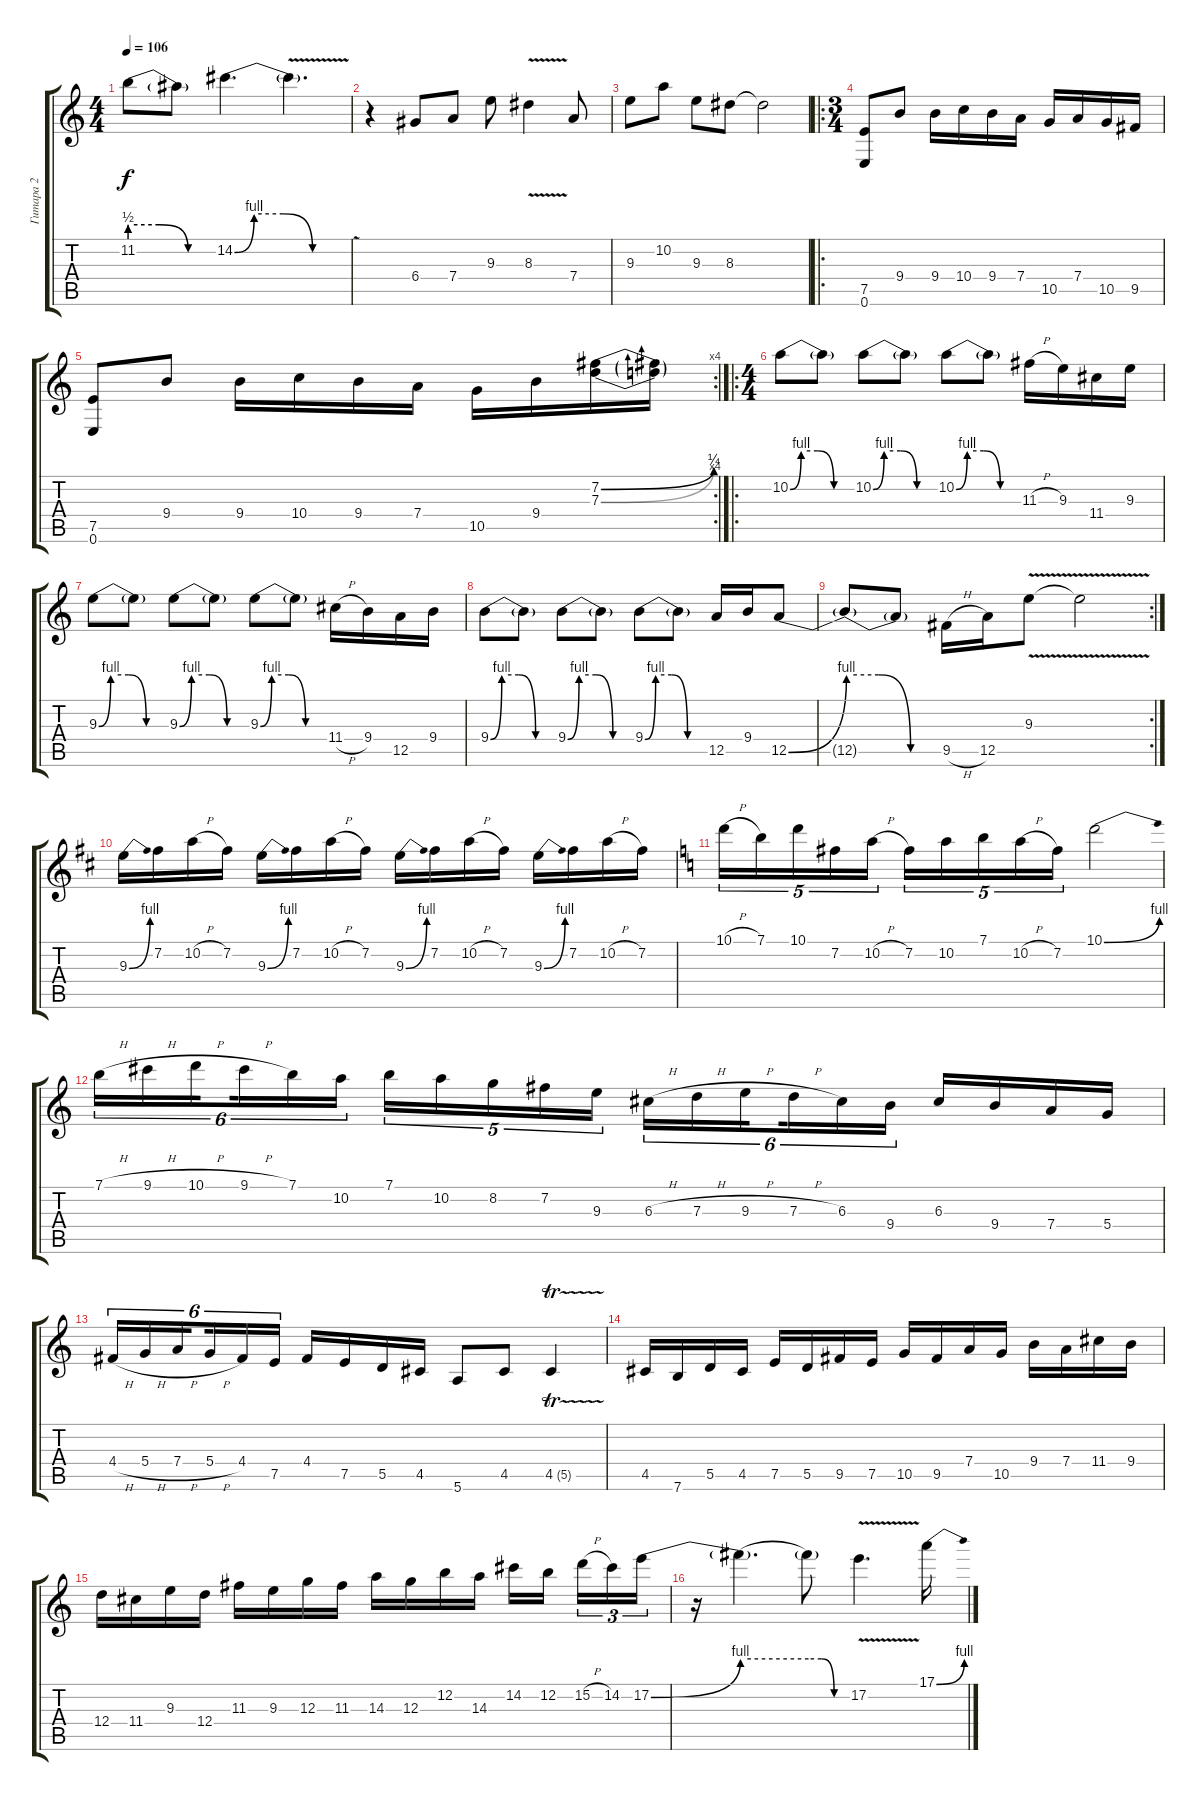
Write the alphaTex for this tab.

\track ("Гитара 2" "Гитара 2") {instrument distortionguitar}
\staff {score tabs}
\tuning (E4 B3 G3 D3 A2 E2) {hide}
\ts (4 4)
\tempo 106
\clef g2
\ks c
11.2{be (custom 0 2 20 2 40 0 60 0) t}.8{dy f} 11.2{t}.8 14.2{be (custom 0 0 10 4 25 4 40 0 60 0)}.4{d} 14.2{v t}.4{d} |
r.4 6.4.8 7.4.8 9.3.8 8.3{v}.4 7.4.8 |
9.3.8 10.2.8 9.3.8 8.3.8 8.3{t}.2 |
\ro
\ts (3 4)
(7.5 0.6).8 9.4.8 9.4.16 10.4.16 9.4.16 7.4.16 10.5.16 7.4.16 10.5.16 9.5.16 |
\rc 4
(7.5 0.6).8 9.4.8 9.4.16 10.4.16 9.4.16 7.4.16 10.5.16 9.4.16 (7.2{be (bend 0 0 60 1)} 7.3{be (bend 0 0 60 1)}).16 (7.2{t} 7.3{t}).16 |
\ro
\ts (4 4)
10.2{be (custom 0 0 10 4 25 4 40 0 60 0)}.8 10.2{t}.8 10.2{be (custom 0 0 10 4 25 4 40 0 60 0)}.8 10.2{t}.8 10.2{be (custom 0 0 10 4 25 4 40 0 60 0)}.8 10.2{t}.8 11.3{h}.16 9.3.16 11.4.16 9.3.16 |
9.3{be (custom 0 0 10 4 25 4 40 0 60 0)}.8 9.3{t}.8 9.3{be (custom 0 0 10 4 25 4 40 0 60 0)}.8 9.3{t}.8 9.3{be (custom 0 0 10 4 25 4 40 0 60 0)}.8 9.3{t}.8 11.4{h}.16 9.4.16 12.5.16 9.4.16 |
9.4{be (custom 0 0 10 4 25 4 40 0 60 0)}.8 9.4{t}.8 9.4{be (custom 0 0 10 4 25 4 40 0 60 0)}.8 9.4{t}.8 9.4{be (custom 0 0 10 4 25 4 40 0 60 0)}.8 9.4{t}.8 12.5.16 9.4.16 12.5{be (bend 0 0 60 4)}.8 |
\rc 2
12.5{be (custom 0 4 20 4 40 0 60 0) t}.8 12.5{t}.8 9.5{h}.16 12.5.16 9.3{v}.8 9.3{v t}.2 |
\ks d
9.3{be (bend 0 0 60 4)}.16 7.2.16 10.2{h}.16 7.2.16 9.3{be (bend 0 0 60 4)}.16 7.2.16 10.2{h}.16 7.2.16 9.3{be (bend 0 0 60 4)}.16 7.2.16 10.2{h}.16 7.2.16 9.3{be (bend 0 0 60 4)}.16 7.2.16 10.2{h}.16 7.2.16 |
\ks c
10.1{h}.16{tu (5 4)} 7.1.16{tu (5 4)} 10.1.16{tu (5 4)} 7.2.16{tu (5 4)} 10.2{h}.16{tu (5 4)} 7.2.16{tu (5 4)} 10.2.16{tu (5 4)} 7.1.16{tu (5 4)} 10.2{h}.16{tu (5 4)} 7.2.16{tu (5 4)} 10.1{be (bend 0 0 60 4)}.2 |
7.1{h}.16{tu (6 4)} 9.1{h}.16{tu (6 4)} 10.1{h}.16{tu (6 4) beam splitsecondary} 9.1{h}.16{tu (6 4)} 7.1.16{tu (6 4)} 10.2.16{tu (6 4)} 7.1.16{tu (5 4)} 10.2.16{tu (5 4)} 8.2.16{tu (5 4)} 7.2.16{tu (5 4)} 9.3.16{tu (5 4)} 6.3{h}.16{tu (6 4)} 7.3{h}.16{tu (6 4)} 9.3{h}.16{tu (6 4) beam splitsecondary} 7.3{h}.16{tu (6 4)} 6.3.16{tu (6 4)} 9.4.16{tu (6 4)} 6.3.16 9.4.16 7.4.16 5.4.16 |
4.4{h}.16{tu (6 4)} 5.4{h}.16{tu (6 4)} 7.4{h}.16{tu (6 4) beam splitsecondary} 5.4{h}.16{tu (6 4)} 4.4.16{tu (6 4)} 7.5.16{tu (6 4)} 4.4.16 7.5.16 5.5.16 4.5.16 5.6.8 4.5.8 4.5{tr (5 32)}.4 |
4.5.16 7.6.16 5.5.16 4.5.16 7.5.16 5.5.16 9.5.16 7.5.16 10.5.16 9.5.16 7.4.16 10.5.16 9.4.16 7.4.16 11.4.16 9.4.16 |
12.4.16 11.4.16 9.3.16 12.4.16 11.3.16 9.3.16 12.3.16 11.3.16 14.3.16 12.3.16 12.2.16 14.3.16 14.2.16 12.2.16{beam splitsecondary} 15.2{h}.16{tu (3 2)} 14.2.16{tu (3 2)} 17.2{be (bend 0 0 60 4)}.16{tu (3 2)} |
r.16 17.2{be (hold 0 4 60 4) t}.4{d} 17.2{be (custom 0 4 20 4 40 0 60 0) t}.8 17.2{v}.4{d} 17.1{be (bend 0 0 60 4)}.16
